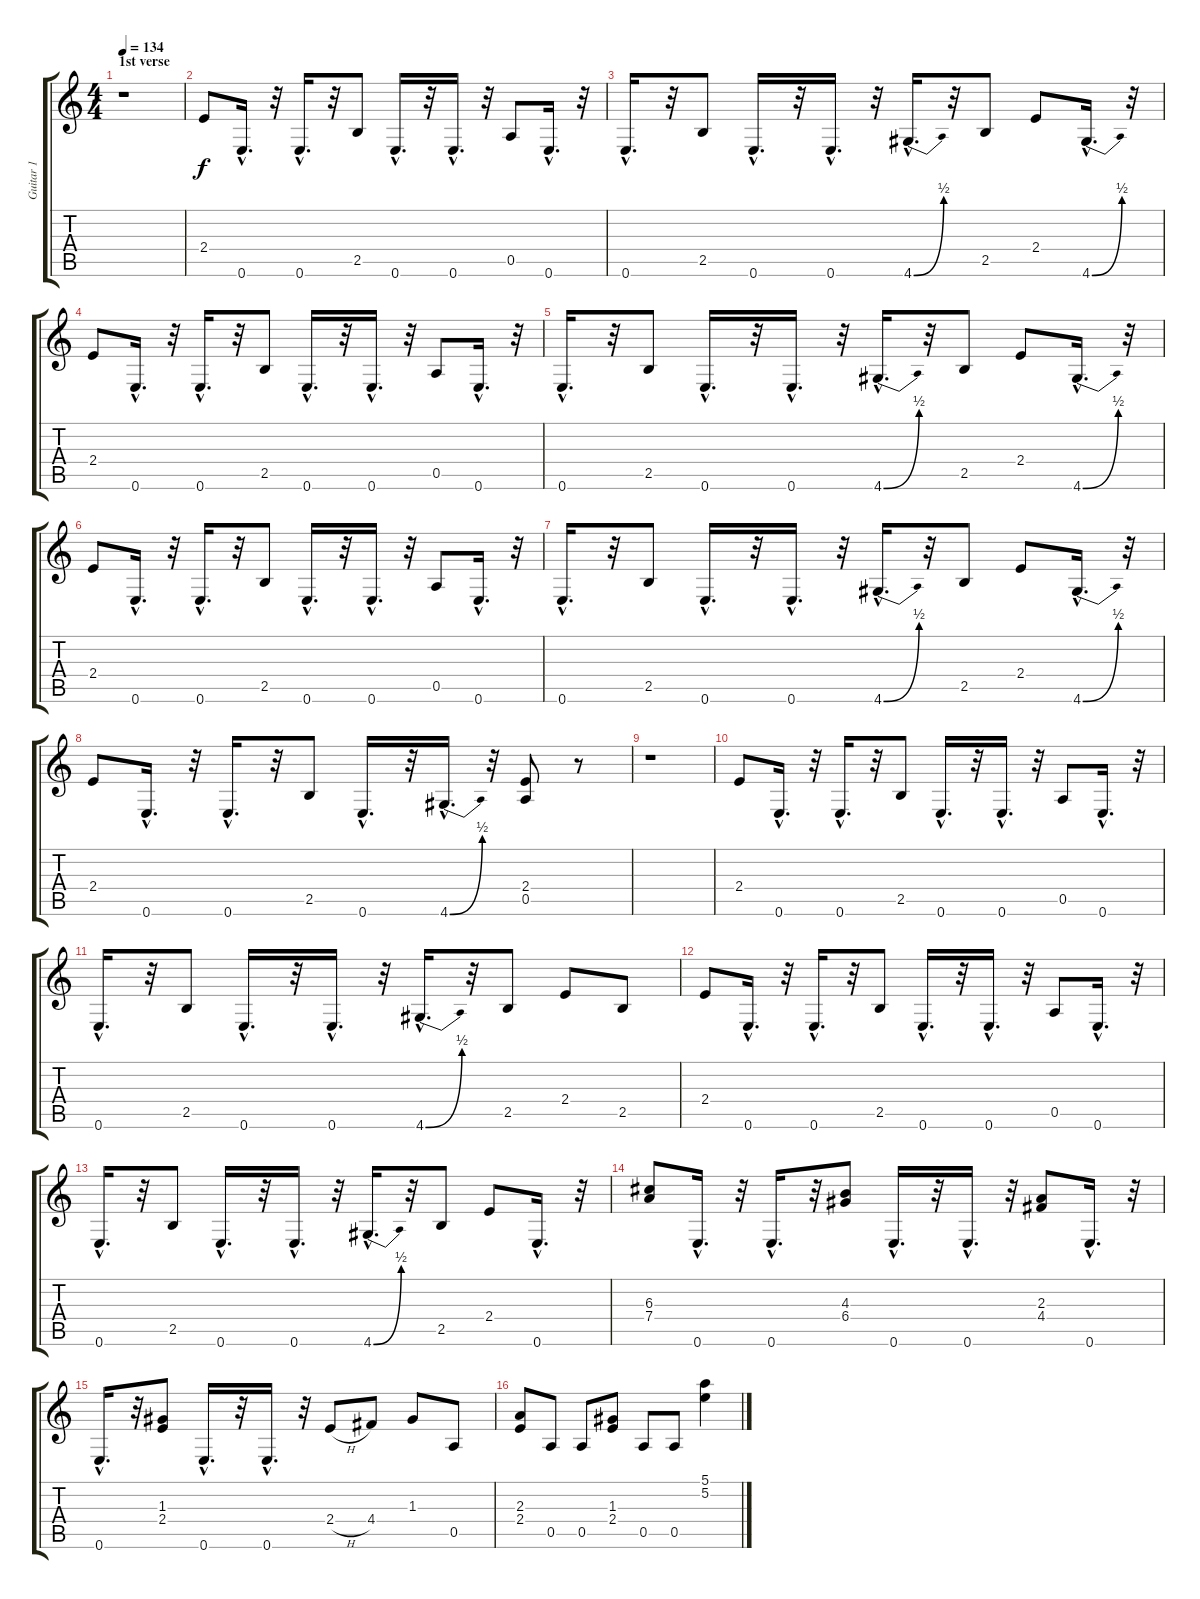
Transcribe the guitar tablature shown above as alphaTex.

\track ("Guitar 1" "Guitar 1") {instrument distortionguitar}
\staff {score tabs}
\tuning (E4 B3 G3 D3 A2 E2) {hide}
\ts (4 4)
\section ("" "1st verse")
\tempo 134
\clef g2
\ks c
r.1{dy f} |
2.4.8 0.6{hac}.16{d} r.32 0.6{hac}.16{d} r.32 2.5.8 0.6{hac}.16{d} r.32 0.6{hac}.16{d} r.32 0.5.8 0.6{hac}.16{d} r.32 |
0.6{hac}.16{d} r.32 2.5.8 0.6{hac}.16{d} r.32 0.6{hac}.16{d} r.32 4.6{be (bend 0 0 60 2) hac}.16{d} r.32 2.5.8 2.4.8 4.6{be (bend 0 0 60 2) hac}.16{d} r.32 |
2.4.8 0.6{hac}.16{d} r.32 0.6{hac}.16{d} r.32 2.5.8 0.6{hac}.16{d} r.32 0.6{hac}.16{d} r.32 0.5.8 0.6{hac}.16{d} r.32 |
0.6{hac}.16{d} r.32 2.5.8 0.6{hac}.16{d} r.32 0.6{hac}.16{d} r.32 4.6{be (bend 0 0 60 2) hac}.16{d} r.32 2.5.8 2.4.8 4.6{be (bend 0 0 60 2) hac}.16{d} r.32 |
2.4.8 0.6{hac}.16{d} r.32 0.6{hac}.16{d} r.32 2.5.8 0.6{hac}.16{d} r.32 0.6{hac}.16{d} r.32 0.5.8 0.6{hac}.16{d} r.32 |
0.6{hac}.16{d} r.32 2.5.8 0.6{hac}.16{d} r.32 0.6{hac}.16{d} r.32 4.6{be (bend 0 0 60 2) hac}.16{d} r.32 2.5.8 2.4.8 4.6{be (bend 0 0 60 2) hac}.16{d} r.32 |
2.4.8 0.6{hac}.16{d} r.32 0.6{hac}.16{d} r.32 2.5.8 0.6{hac}.16{d} r.32 4.6{be (bend 0 0 60 2) hac}.16{d} r.32 (2.4 0.5).8 r.8 |
r.1 |
2.4.8 0.6{hac}.16{d} r.32 0.6{hac}.16{d} r.32 2.5.8 0.6{hac}.16{d} r.32 0.6{hac}.16{d} r.32 0.5.8 0.6{hac}.16{d} r.32 |
0.6{hac}.16{d} r.32 2.5.8 0.6{hac}.16{d} r.32 0.6{hac}.16{d} r.32 4.6{be (bend 0 0 60 2) hac}.16{d} r.32 2.5.8 2.4.8 2.5.8 |
2.4.8 0.6{hac}.16{d} r.32 0.6{hac}.16{d} r.32 2.5.8 0.6{hac}.16{d} r.32 0.6{hac}.16{d} r.32 0.5.8 0.6{hac}.16{d} r.32 |
0.6{hac}.16{d} r.32 2.5.8 0.6{hac}.16{d} r.32 0.6{hac}.16{d} r.32 4.6{be (bend 0 0 60 2) hac}.16{d} r.32 2.5.8 2.4.8 0.6{hac}.16{d} r.32 |
(6.3 7.4).8 0.6{hac}.16{d} r.32 0.6{hac}.16{d} r.32 (4.3 6.4).8 0.6{hac}.16{d} r.32 0.6{hac}.16{d} r.32 (2.3 4.4).8 0.6{hac}.16{d} r.32 |
0.6{hac}.16{d} r.32 (1.3 2.4).8 0.6{hac}.16{d} r.32 0.6{hac}.16{d} r.32 2.4{h}.8 4.4.8 1.3.8 0.5.8 |
(2.3 2.4).8 0.5.8 0.5.8 (1.3 2.4).8 0.5.8 0.5.8 (5.1 5.2).4
